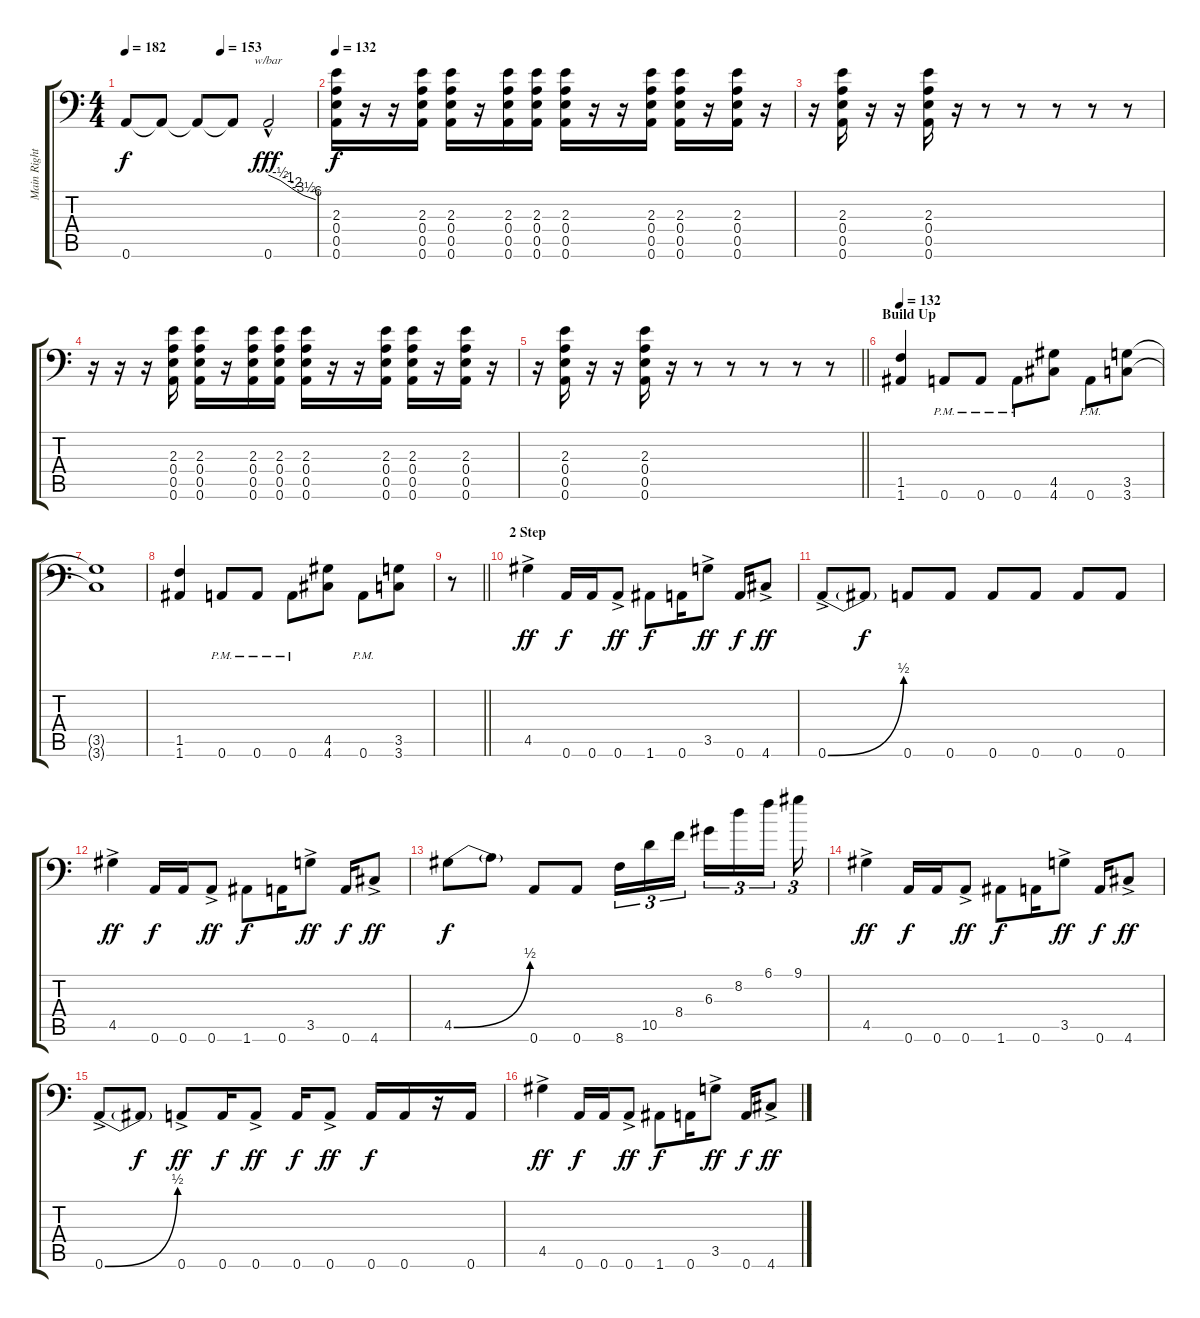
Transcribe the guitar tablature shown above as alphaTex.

\track ("Main Right" "Main Right") {instrument distortionguitar}
\staff {score tabs}
\tuning (B3 Gb3 D3 A2 E2 A1) {hide}
\ts (4 4)
\tempo 182
\tempo (153 0.5)
\clef f4
\ks c
0.6{t}.8{dy f} 0.6{t}.8 0.6{t}.8 0.6{t}.8 0.6{hac}.2{tbe (custom default 0 0 15 -2 25 -4 35 -8 45 -14 60 -24) dy fff} |
\tempo 132
(2.3 0.4 0.5 0.6).16{dy f} r.16 r.16 (2.3 0.4 0.5 0.6).16 (2.3 0.4 0.5 0.6).16 r.16 (2.3 0.4 0.5 0.6).16 (2.3 0.4 0.5 0.6).16 (2.3 0.4 0.5 0.6).16 r.16 r.16 (2.3 0.4 0.5 0.6).16 (2.3 0.4 0.5 0.6).16 r.16 (2.3 0.4 0.5 0.6).16 r.16 |
r.16 (2.3 0.4 0.5 0.6).16 r.16 r.16 (2.3 0.4 0.5 0.6).16 r.16 r.8 r.8 r.8 r.8 r.8 |
r.16 r.16 r.16 (2.3 0.4 0.5 0.6).16 (2.3 0.4 0.5 0.6).16 r.16 (2.3 0.4 0.5 0.6).16 (2.3 0.4 0.5 0.6).16 (2.3 0.4 0.5 0.6).16 r.16 r.16 (2.3 0.4 0.5 0.6).16 (2.3 0.4 0.5 0.6).16 r.16 (2.3 0.4 0.5 0.6).16 r.16 |
\barLineRight lightlight
r.16 (2.3 0.4 0.5 0.6).16 r.16 r.16 (2.3 0.4 0.5 0.6).16 r.16 r.8 r.8 r.8 r.8 r.8 |
\section ("" "Build Up")
\tempo 132
(1.5 1.6).4 0.6{pm}.8 0.6{pm}.8 0.6{pm}.8 (4.5 4.6).8 0.6{pm}.8 (3.5 3.6).8 |
(3.5{t} 3.6{t}).1 |
(1.5 1.6).4 0.6{pm}.8 0.6{pm}.8 0.6{pm}.8 (4.5 4.6).8 0.6{pm}.8 (3.5 3.6).8 |
\barLineRight lightlight
r.8 |
\section ("" "2 Step")
4.5{ac}.4{dy ff} 0.6.16{dy f} 0.6.16 0.6{ac}.8{dy ff} 1.6.8{dy f} 0.6.16 3.5{ac}.8{dy ff} 0.6.16{dy f} 4.6{ac}.8{dy ff} |
0.6{be (bend 0 0 60 2) ac}.8 0.6{t}.8{dy f} 0.6.8 0.6.8 0.6.8 0.6.8 0.6.8 0.6.8 |
4.5{ac}.4{dy ff} 0.6.16{dy f} 0.6.16 0.6{ac}.8{dy ff} 1.6.8{dy f} 0.6.16 3.5{ac}.8{dy ff} 0.6.16{dy f} 4.6{ac}.8{dy ff} |
4.5{be (bend 0 0 60 2)}.8{dy f} 4.5{t}.8 0.6.8 0.6.8 8.6.16{tu (3 2)} 10.5.16{tu (3 2)} 8.4.16{tu (3 2) beam splitsecondary} 6.3.16{tu (3 2)} 8.2.16{tu (3 2)} 6.1.16{tu (3 2)} 9.1.16{tu (3 2)} |
4.5{ac}.4{dy ff} 0.6.16{dy f} 0.6.16 0.6{ac}.8{dy ff} 1.6.8{dy f} 0.6.16 3.5{ac}.8{dy ff} 0.6.16{dy f} 4.6{ac}.8{dy ff} |
0.6{be (bend 0 0 60 2) ac}.8 0.6{t}.8{dy f} 0.6{ac}.8{dy ff} 0.6.16{dy f} 0.6{ac}.8{dy ff} 0.6.16{dy f} 0.6{ac}.8{dy ff} 0.6.16{dy f} 0.6.16 r.16 0.6.16 |
4.5{ac}.4{dy ff} 0.6.16{dy f} 0.6.16 0.6{ac}.8{dy ff} 1.6.8{dy f} 0.6.16 3.5{ac}.8{dy ff} 0.6.16{dy f} 4.6{ac}.8{dy ff}
